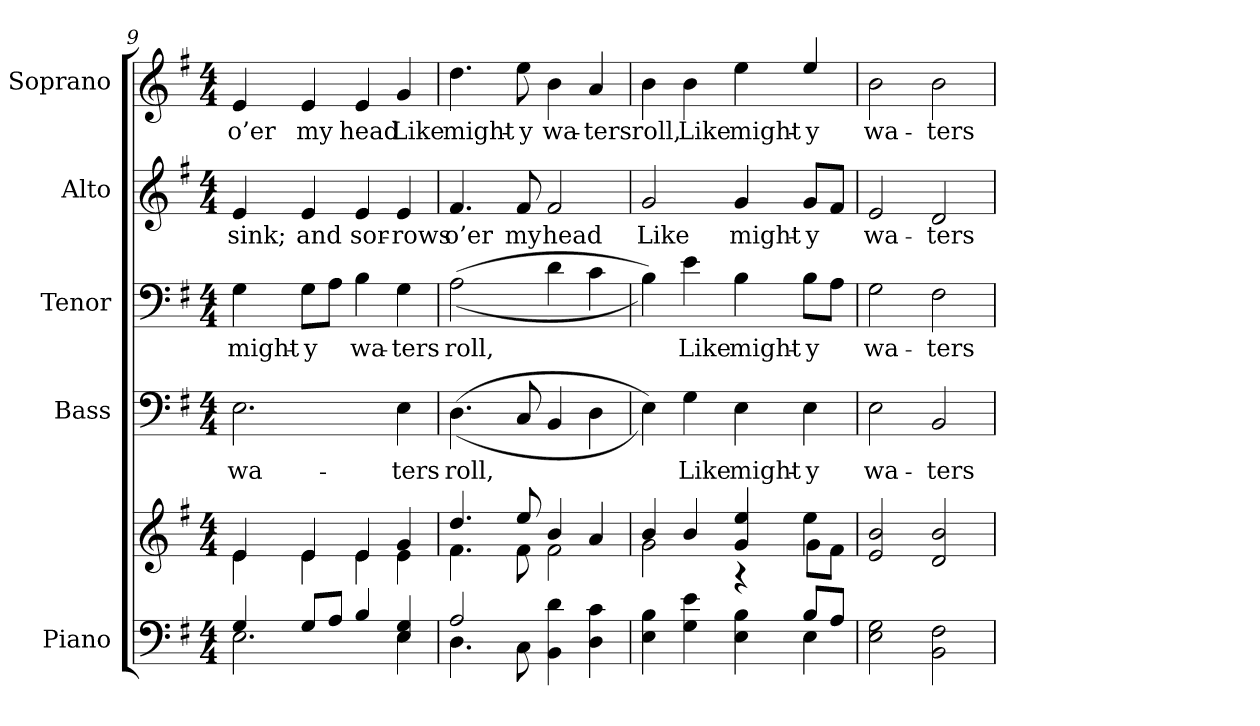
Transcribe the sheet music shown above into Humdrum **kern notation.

**kern	**kern	**kern	**text	**kern	**text	**kern	**text	**kern	**text
*part5	*part5	*part4	*part4	*part3	*part3	*part2	*part2	*part1	*part1
*staff6	*staff5	*staff4	*staff4	*staff3	*staff3	*staff2	*staff2	*staff1	*staff1
*I"Piano	*	*I"Bass	*	*I"Tenor	*	*I"Alto	*	*I"Soprano	*
*I'Pno.	*	*I'B.	*	*I'T.	*	*I'A.	*	*I'S.	*
!!LO:PB:g=z
*clefF4	*clefG2	*clefF4	*	*clefF4	*	*clefG2	*	*clefG2	*
*k[f#]	*k[f#]	*k[f#]	*	*k[f#]	*	*k[f#]	*	*k[f#]	*
*G:	*G:	*G:	*	*G:	*	*G:	*	*G:	*
*M4/4	*M4/4	*M4/4	*	*M4/4	*	*M4/4	*	*M4/4	*
=9	=9	=9	=9	=9	=9	=9	=9	=9	=9
*^	*^	*	*	*	*	*	*	*	*
!	!	!	!	!	!LO:LY:b:color=#000000	!	!	!	!	!	!
!	!	!	!	!	!	!	!LO:LY:b:color=#000000	!	!	!	!
!	!	!	!	!	!	!	!	!	!LO:LY:b:color=#000000	!	!
!	!	!	!	!	!	!	!	!	!	!	!LO:LY:b:color=#000000
4Gi/	2.Ei\	4ei/	4ei\	2.Ei\	wa-	4Gi\	might-	4ei/	sink;	4ei/	o’er
!	!	!	!	!	!	!	!LO:LY:b:color=#000000	!	!	!	!
!	!	!	!	!	!	!	!	!	!LO:LY:b:color=#000000	!	!
!	!	!	!	!	!	!	!	!	!	!	!LO:LY:b:color=#000000
8Gi/L	.	4ei/	4ei\	.	.	8Gi\L	-y	4ei/	and	4ei/	my
8Ai/J	.	.	.	.	.	8Ai\J	.	.	.	.	.
!	!	!	!	!	!	!	!LO:LY:b:color=#000000	!	!	!	!
!	!	!	!	!	!	!	!	!	!LO:LY:b:color=#000000	!	!
!	!	!	!	!	!	!	!	!	!	!	!LO:LY:b:color=#000000
4Bi/	.	4ei/	4ei\	.	.	4Bi\	wa-	4ei/	sor-	4ei/	head
!	!	!	!	!	!LO:LY:b:color=#000000	!	!	!	!	!	!
!	!	!	!	!	!	!	!LO:LY:b:color=#000000	!	!	!	!
!	!	!	!	!	!	!	!	!	!LO:LY:b:color=#000000	!	!
!	!	!	!	!	!	!	!	!	!	!	!LO:LY:b:color=#000000
4Ei/ 4Gi	4Ei\	4gi/	4ei\	4Ei\	-ters	4Gi\	-ters	4ei/	-rows	4gi/	Like
=10	=10	=10	=10	=10	=10	=10	=10	=10	=10	=10	=10
!	!	!	!	!	!LO:LY:b:color=#000000	!	!	!	!	!	!
!	!	!	!	!	!	!	!LO:LY:b:color=#000000	!	!	!	!
!	!	!	!	!	!	!	!	!	!LO:LY:b:color=#000000	!	!
!	!	!	!	!	!	!	!	!	!	!	!LO:LY:b:color=#000000
2Ai/	4.Di\	4.ddi/	4.f#i\	((4.Di\	roll,	((2Ai\	roll,	4.f#i/	o’er	4.ddi\	might-
!	!	!	!	!	!	!	!	!	!LO:LY:b:color=#000000	!	!
!	!	!	!	!	!	!	!	!	!	!	!LO:LY:b:color=#000000
.	8Ci\	8eei/	8f#i\	8Ci/	.	.	.	8f#i/	my	8eei\	-y
!	!	!	!	!	!	!	!	!	!LO:LY:b:color=#000000	!	!
!	!	!	!	!	!	!	!	!	!	!	!LO:LY:b:color=#000000
4BBi\ 4di	2ryy	4bi/	2f#i\	4BBi/	.	4di\	.	2f#i/	head	4bi\	wa-
!	!	!	!	!	!	!	!	!	!	!	!LO:LY:b:color=#000000
4Di\ 4ci	.	4ai/	.	4Di\	.	4ci\	.	.	.	4ai/	-ters
=11	=11	=11	=11	=11	=11	=11	=11	=11	=11	=11	=11
!	!	!	!	!	!	!	!	!	!LO:LY:b:color=#000000	!	!
!	!	!	!	!	!	!	!	!	!	!	!LO:LY:b:color=#000000
4Ei\ 4Bi	2ryy	4bi/	2gi\	4Ei\))	.	4Bi\))	.	2gi/	Like	4bi\	roll,
!	!	!	!	!	!LO:LY:b:color=#000000	!	!	!	!	!	!
!	!	!	!	!	!	!	!LO:LY:b:color=#000000	!	!	!	!
!	!	!	!	!	!	!	!	!	!	!	!LO:LY:b:color=#000000
4Gi\ 4ei	.	4bi/	.	4Gi\	Like	4ei\	Like	.	.	4bi\	Like
!	!	!	!	!	!LO:LY:b:color=#000000	!	!	!	!	!	!
!	!	!	!	!	!	!	!LO:LY:b:color=#000000	!	!	!	!
!	!	!	!	!	!	!	!	!	!LO:LY:b:color=#000000	!	!
!	!	!	!	!	!	!	!	!	!	!	!LO:LY:b:color=#000000
4Ei\ 4Bi	4ryy	4gi/ 4eei	4r	4Ei\	might-	4Bi\	might-	4gi/	might-	4eei\	might-
!	!	!	!	!	!LO:LY:b:color=#000000	!	!	!	!	!	!
!	!	!	!	!	!	!	!LO:LY:b:color=#000000	!	!	!	!
!	!	!	!	!	!	!	!	!	!LO:LY:b:color=#000000	!	!
!	!	!	!	!	!	!	!	!	!	!	!LO:LY:b:color=#000000
8Bi/L	4Ei\	4eei\	8gi\L	4Ei\	-y	8Bi\L	-y	8gi/L	-y	4eei/	-y
8Ai/J	.	.	8f#i\J	.	.	8Ai\J	.	8f#i/J	.	.	.
*v	*v	*	*	*	*	*	*	*	*	*	*
*	*v	*v	*	*	*	*	*	*	*	*
=12	=12	=12	=12	=12	=12	=12	=12	=12	=12
*	*^	*	*	*	*	*	*	*	*
!	!	!	!	!LO:LY:b:color=#000000	!	!	!	!	!	!
*	*v	*v	*	*	*	*	*	*	*	*
*	*^	*	*	*	*	*	*	*	*
!	!	!	!	!	!	!LO:LY:b:color=#000000	!	!	!	!
*	*v	*v	*	*	*	*	*	*	*	*
*	*^	*	*	*	*	*	*	*	*
!	!	!	!	!	!	!	!	!LO:LY:b:color=#000000	!	!
*	*v	*v	*	*	*	*	*	*	*	*
*	*^	*	*	*	*	*	*	*	*
!	!	!	!	!	!	!	!	!	!	!LO:LY:b:color=#000000
*	*v	*v	*	*	*	*	*	*	*	*
2Ei\ 2Gi	2ei/ 2bi	2Ei\	wa-	2Gi\	wa-	2ei/	wa-	2bi\	wa-
!	!	!	!LO:LY:b:color=#000000	!	!	!	!	!	!
!	!	!	!	!	!LO:LY:b:color=#000000	!	!	!	!
!	!	!	!	!	!	!	!LO:LY:b:color=#000000	!	!
!	!	!	!	!	!	!	!	!	!LO:LY:b:color=#000000
2BBi\ 2F#i	2di/ 2bi	2BBi/	-ters	2F#i\	-ters	2di/	-ters	2bi\	-ters
=	=	=	=	=	=	=	=	=	=
*-	*-	*-	*-	*-	*-	*-	*-	*-	*-
